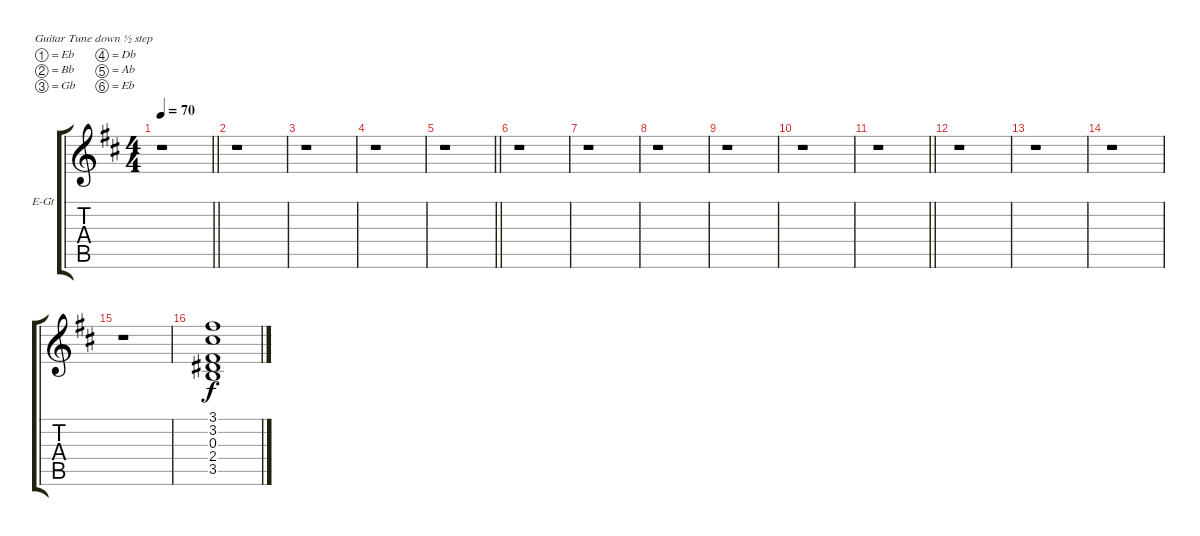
\bracketExtendMode groupsimilarinstruments
\firstSystemTrackNameOrientation horizontal
\otherSystemsTrackNameOrientation horizontal
\track ("Untitled" "E-Gt") {instrument distortionguitar}
\staff {score tabs}
\tuning (Eb4 Bb3 Gb3 Db3 Ab2 Eb2)
\ts (4 4)
\beaming (8 2 2 2 2)
\tempo 70
\clef g2
\barLineRight lightlight
\ks d
r.1{dy f instrument distortionguitar} |
r.1 |
r.1 |
r.1 |
\barLineRight lightlight
r.1 |
\section ("" " ")
r.1 |
r.1 |
r.1 |
r.1 |
r.1 |
\barLineRight lightlight
r.1 |
\section ("" " ")
r.1 |
r.1 |
r.1 |
r.1 |
(3.1 3.2 0.3 2.4 3.5).1
